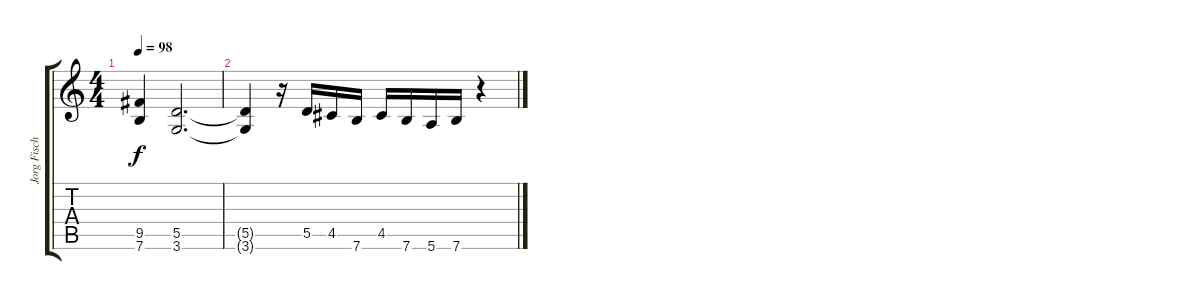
\track ("Jorg Fischer" "Jorg Fisch") {instrument distortionguitar}
\staff {score tabs}
\tuning (E4 B3 G3 D3 A2 E2) {hide}
\ts (4 4)
\tempo 98
\clef g2
\ks c
(9.5 7.6).4{dy f} (5.5 3.6).2{d} |
(5.5{t} 3.6{t}).4 r.16 5.5.16 4.5.16 7.6.16 4.5.16 7.6.16 5.6.16 7.6.16 r.4
